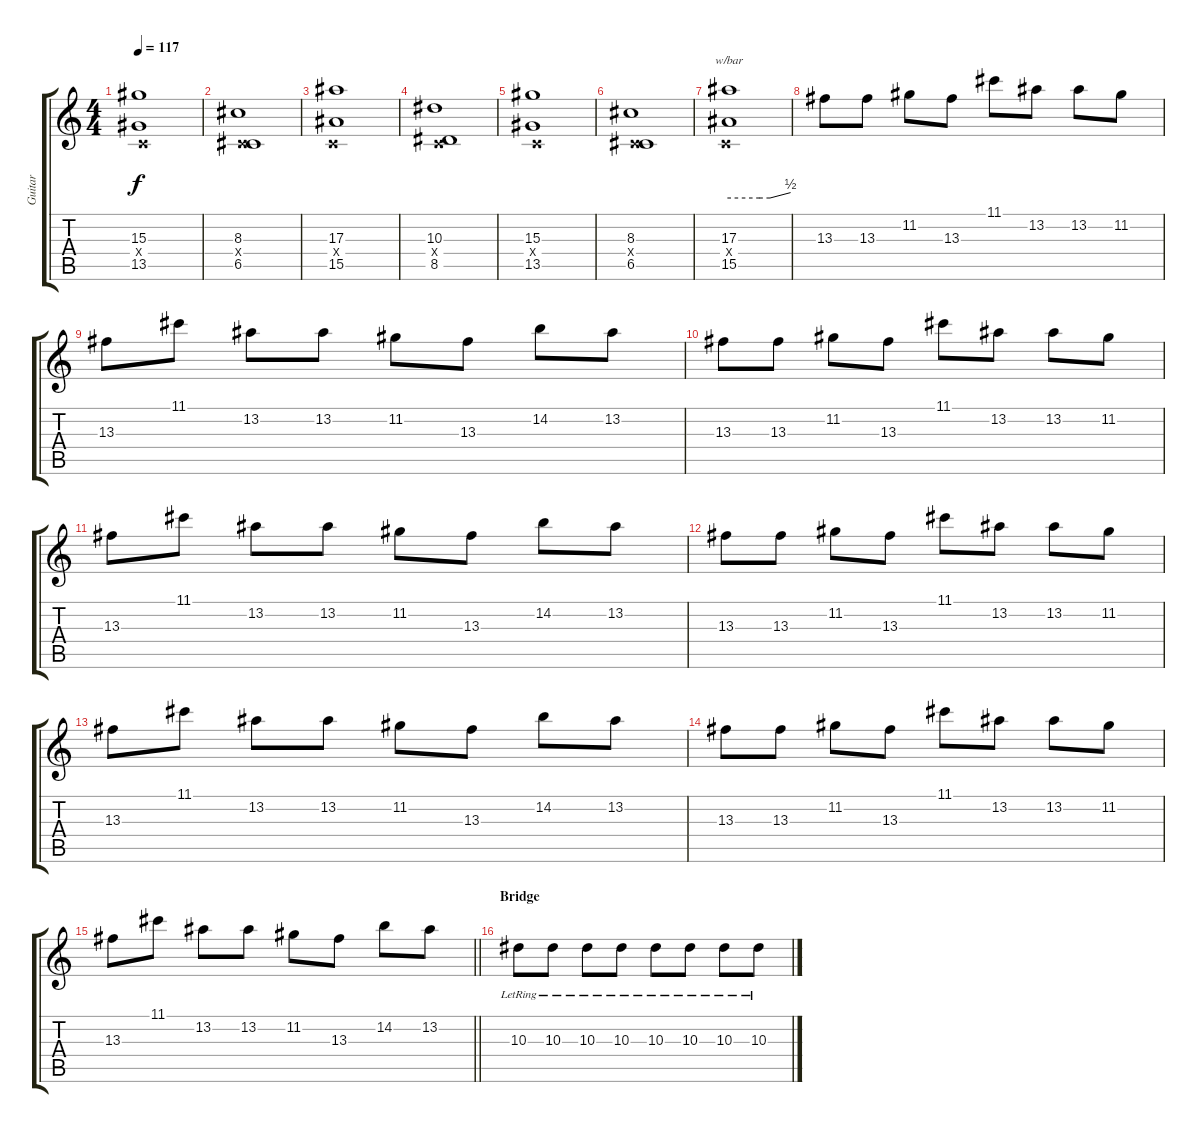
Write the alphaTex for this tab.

\track ("Guitar" "Guitar") {instrument overdrivenguitar}
\staff {score tabs}
\tuning (D4 A3 F3 C3 G2 C2) {hide}
\ts (4 4)
\tempo 117
\clef g2
\ks c
(15.3 0.4{x} 13.5).1{dy f} |
(8.3 0.4{x} 6.5).1 |
(17.3 0.4{x} 15.5).1 |
(10.3 0.4{x} 8.5).1 |
(15.3 0.4{x} 13.5).1 |
(8.3 0.4{x} 6.5).1 |
(17.3 0.4{x} 15.5).1{tbe (custom default 0 0 30 0 40 0 60 2)} |
13.3.8{volume 13} 13.3.8 11.2.8 13.3.8 11.1.8 13.2.8 13.2.8 11.2.8 |
13.3.8 11.1.8 13.2.8 13.2.8 11.2.8 13.3.8 14.2.8 13.2.8 |
13.3.8 13.3.8 11.2.8 13.3.8 11.1.8 13.2.8 13.2.8 11.2.8 |
13.3.8 11.1.8 13.2.8 13.2.8 11.2.8 13.3.8 14.2.8 13.2.8 |
13.3.8 13.3.8 11.2.8 13.3.8 11.1.8 13.2.8 13.2.8 11.2.8 |
13.3.8 11.1.8 13.2.8 13.2.8 11.2.8 13.3.8 14.2.8 13.2.8 |
13.3.8 13.3.8 11.2.8 13.3.8 11.1.8 13.2.8 13.2.8 11.2.8 |
\barLineRight lightlight
13.3.8 11.1.8 13.2.8 13.2.8 11.2.8 13.3.8 14.2.8 13.2.8 |
\section ("" "Bridge")
10.3{lr}.8{volume 9} 10.3{lr}.8 10.3{lr}.8 10.3{lr}.8 10.3{lr}.8 10.3{lr}.8 10.3{lr}.8 10.3{lr}.8
